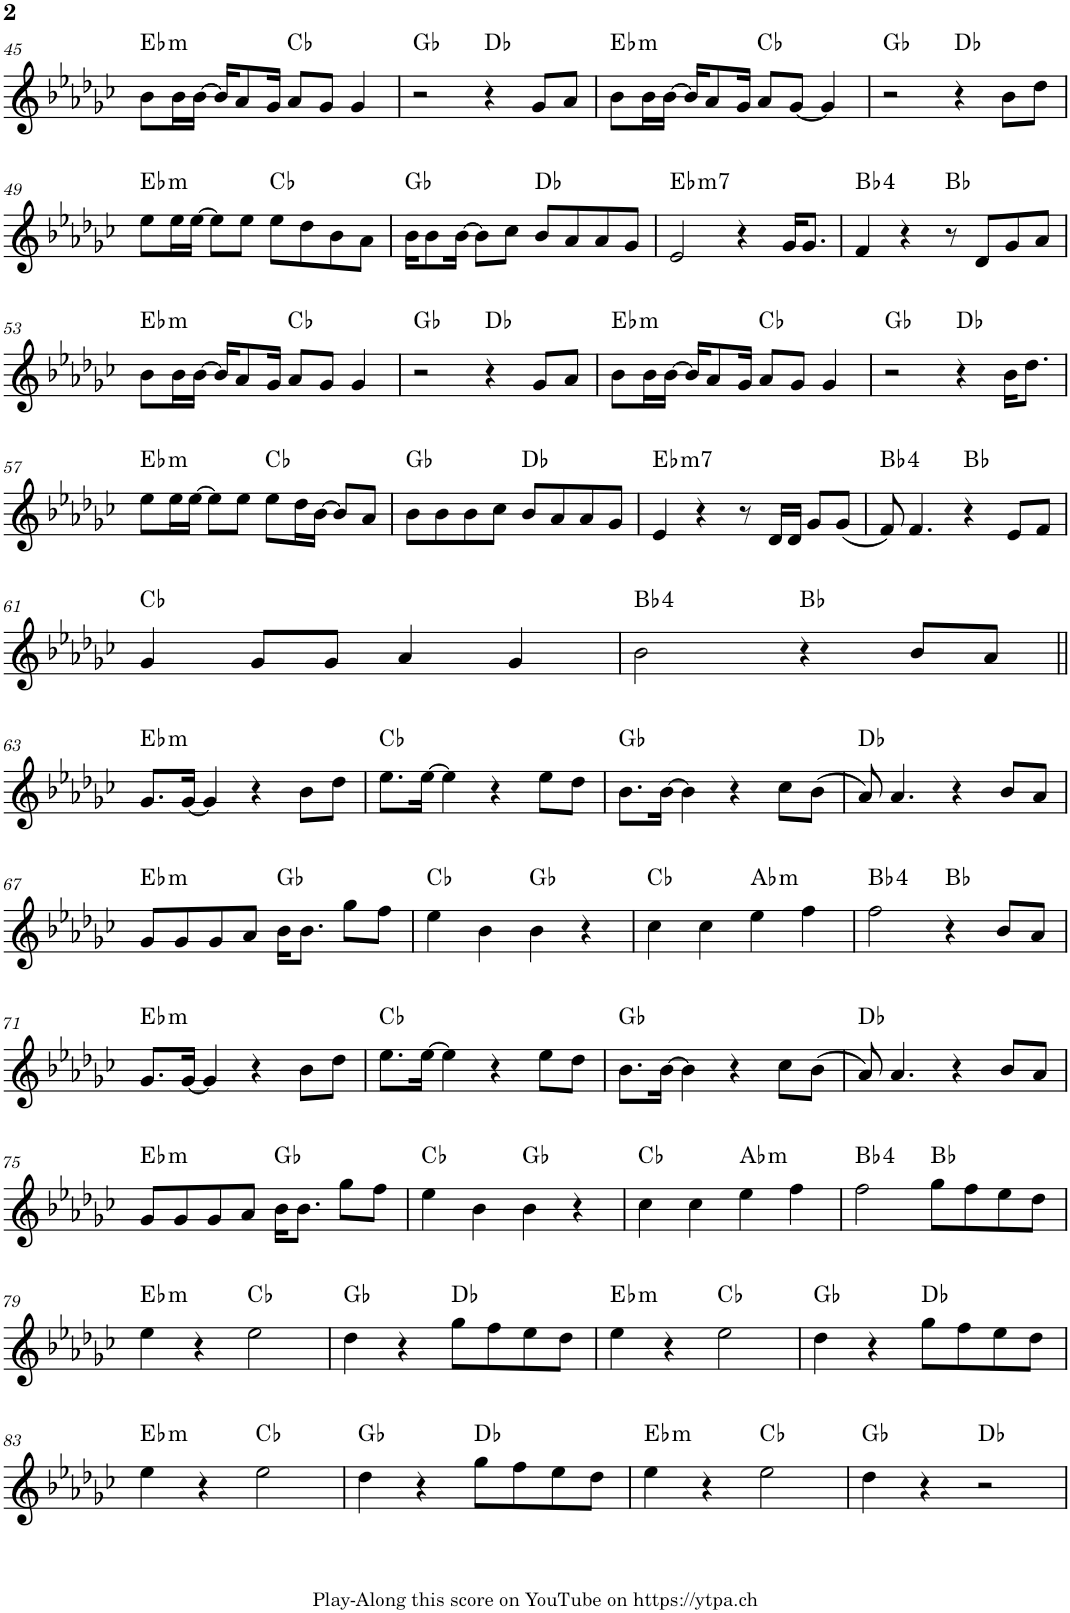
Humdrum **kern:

**kern	**harte
*part1	*part1
*staff1	*
*I"Piano	*
*I'Pno.	*
!!LO:PB:g=z
*clefG2	*
*k[b-e-a-d-g-c-]	*
*M4/4	*
=45	=45
!	!LO:H:kt=m
8b-\L	Eb:min
16b-\L	.
[16b-\JJ	.
16b-/KL]	.
8a-/	.
16g-/Jk	.
8a-/L	Cb:maj
8g-/J	.
4g-/	.
=46	=46
2r	Gb:maj
4r	Db:maj
8g-/L	.
8a-/J	.
=47	=47
!	!LO:H:kt=m
8b-\L	Eb:min
16b-\L	.
[16b-\JJ	.
16b-/KL]	.
8a-/	.
16g-/Jk	.
8a-/L	Cb:maj
[8g-/J	.
4g-/]	.
=48	=48
2r	Gb:maj
4r	Db:maj
8b-\L	.
8dd-\J	.
!!LO:LB:g=z
=49	=49
!	!LO:H:kt=m
8ee-\L	Eb:min
16ee-\L	.
[16ee-\JJ	.
8ee-\L]	.
8ee-\J	.
8ee-\L	Cb:maj
8dd-\	.
8b-\	.
8a-\J	.
=50	=50
16b-\KL	Gb:maj
8b-\	.
[16b-\Jk	.
8b-\L]	.
8cc-\J	.
8b-/L	Db:maj
8a-/	.
8a-/	.
8g-/J	.
=51	=51
!	!LO:H:kt=m7
2e-/	Eb:min7
4r	.
16g-/KL	.
8.g-/J	.
=52	=52
4f/	Bb:maj(4)
4r	.
8r	Bb:maj
8d-/L	.
8g-/	.
8a-/J	.
!!LO:LB:g=z
=53	=53
!	!LO:H:kt=m
8b-\L	Eb:min
16b-\L	.
[16b-\JJ	.
16b-/KL]	.
8a-/	.
16g-/Jk	.
8a-/L	Cb:maj
8g-/J	.
4g-/	.
=54	=54
2r	Gb:maj
4r	Db:maj
8g-/L	.
8a-/J	.
=55	=55
!	!LO:H:kt=m
8b-\L	Eb:min
16b-\L	.
[16b-\JJ	.
16b-/KL]	.
8a-/	.
16g-/Jk	.
8a-/L	Cb:maj
8g-/J	.
4g-/	.
=56	=56
2r	Gb:maj
4r	Db:maj
16b-\KL	.
8.dd-\J	.
!!LO:LB:g=z
=57	=57
!	!LO:H:kt=m
8ee-\L	Eb:min
16ee-\L	.
[16ee-\JJ	.
8ee-\L]	.
8ee-\J	.
8ee-\L	Cb:maj
16dd-\L	.
[16b-\JJ	.
8b-/L]	.
8a-/J	.
=58	=58
8b-\L	Gb:maj
8b-\	.
8b-\	.
8cc-\J	.
8b-/L	Db:maj
8a-/	.
8a-/	.
8g-/J	.
=59	=59
!	!LO:H:kt=m7
4e-/	Eb:min7
4r	.
8r	.
16d-/LL	.
16d-/JJ	.
8g-/L	.
(8g-/J	.
=60	=60
8f/)	Bb:maj(4)
4.f/	.
4r	Bb:maj
8e-/L	.
8f/J	.
!!LO:LB:g=z
=61	=61
4g-/	Cb:maj
8g-/L	.
8g-/J	.
4a-/	.
4g-/	.
=62	=62
2b-\	Bb:maj(4)
4r	Bb:maj
8b-/L	.
8a-/J	.
!!LO:LB:g=z
=63||	=63||
!	!LO:H:kt=m
8.g-/L	Eb:min
[16g-/Jk	.
4g-/]	.
4r	.
8b-\L	.
8dd-\J	.
=64	=64
8.ee-\L	Cb:maj
[16ee-\Jk	.
4ee-\]	.
4r	.
8ee-\L	.
8dd-\J	.
=65	=65
8.b-\L	Gb:maj
[16b-\Jk	.
4b-\]	.
4r	.
8cc-\L	.
(8b-\J	.
=66	=66
8a-/)	Db:maj
4.a-/	.
4r	.
8b-/L	.
8a-/J	.
!!LO:LB:g=z
=67	=67
!	!LO:H:kt=m
8g-/L	Eb:min
8g-/	.
8g-/	.
8a-/J	.
16b-\KL	Gb:maj
8.b-\J	.
8gg-\L	.
8ff\J	.
=68	=68
4ee-\	Cb:maj
4b-\	.
4b-\	Gb:maj
4r	.
=69	=69
4cc-\	Cb:maj
4cc-\	.
!	!LO:H:kt=m
4ee-\	Ab:min
4ff\	.
=70	=70
2ff\	Bb:maj(4)
4r	Bb:maj
8b-/L	.
8a-/J	.
!!LO:LB:g=z
=71	=71
!	!LO:H:kt=m
8.g-/L	Eb:min
[16g-/Jk	.
4g-/]	.
4r	.
8b-\L	.
8dd-\J	.
=72	=72
8.ee-\L	Cb:maj
[16ee-\Jk	.
4ee-\]	.
4r	.
8ee-\L	.
8dd-\J	.
=73	=73
8.b-\L	Gb:maj
[16b-\Jk	.
4b-\]	.
4r	.
8cc-\L	.
(8b-\J	.
=74	=74
8a-/)	Db:maj
4.a-/	.
4r	.
8b-/L	.
8a-/J	.
!!LO:LB:g=z
=75	=75
!	!LO:H:kt=m
8g-/L	Eb:min
8g-/	.
8g-/	.
8a-/J	.
16b-\KL	Gb:maj
8.b-\J	.
8gg-\L	.
8ff\J	.
=76	=76
4ee-\	Cb:maj
4b-\	.
4b-\	Gb:maj
4r	.
=77	=77
4cc-\	Cb:maj
4cc-\	.
!	!LO:H:kt=m
4ee-\	Ab:min
4ff\	.
=78	=78
2ff\	Bb:maj(4)
8gg-\L	Bb:maj
8ff\	.
8ee-\	.
8dd-\J	.
!!LO:LB:g=z
=79	=79
!	!LO:H:kt=m
4ee-\	Eb:min
4r	.
2ee-\	Cb:maj
=80	=80
4dd-\	Gb:maj
4r	.
8gg-\L	Db:maj
8ff\	.
8ee-\	.
8dd-\J	.
=81	=81
!	!LO:H:kt=m
4ee-\	Eb:min
4r	.
2ee-\	Cb:maj
=82	=82
4dd-\	Gb:maj
4r	.
8gg-\L	Db:maj
8ff\	.
8ee-\	.
8dd-\J	.
!!LO:LB:g=z
=83	=83
!	!LO:H:kt=m
4ee-\	Eb:min
4r	.
2ee-\	Cb:maj
=84	=84
4dd-\	Gb:maj
4r	.
8gg-\L	Db:maj
8ff\	.
8ee-\	.
8dd-\J	.
=85	=85
!	!LO:H:kt=m
4ee-\	Eb:min
4r	.
2ee-\	Cb:maj
=86	=86
4dd-\	Gb:maj
4r	.
2r	Db:maj
=	=
*-	*-
